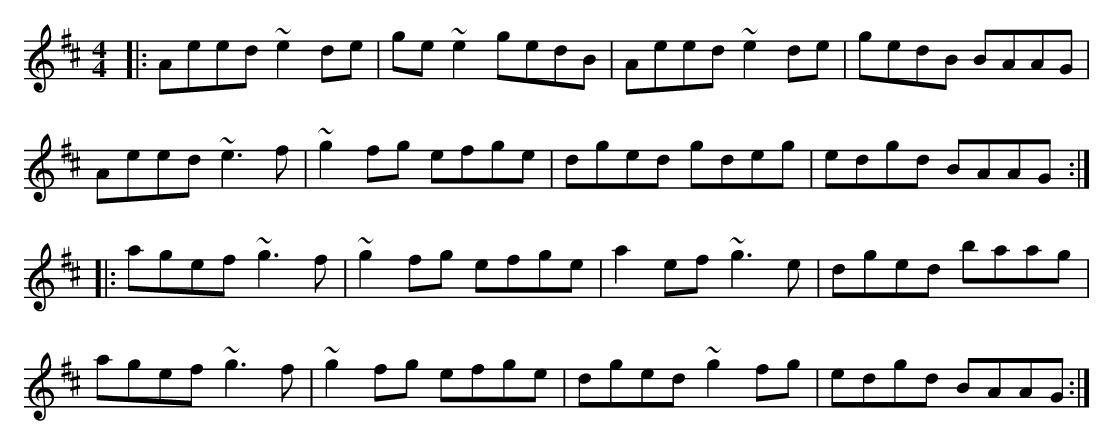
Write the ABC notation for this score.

X:1
M:4/4
K:Amix
|:Aeed ~e2de|ge~e2 gedB|Aeed ~e2de|gedB BAAG|
Aeed ~e3f|~g2fg efge|dged gdeg|edgd BAAG:|
|:agef ~g3f|~g2fg efge|a2ef ~g3e|dged baag|
agef ~g3f|~g2fg efge|dged ~g2fg|edgd BAAG:|
